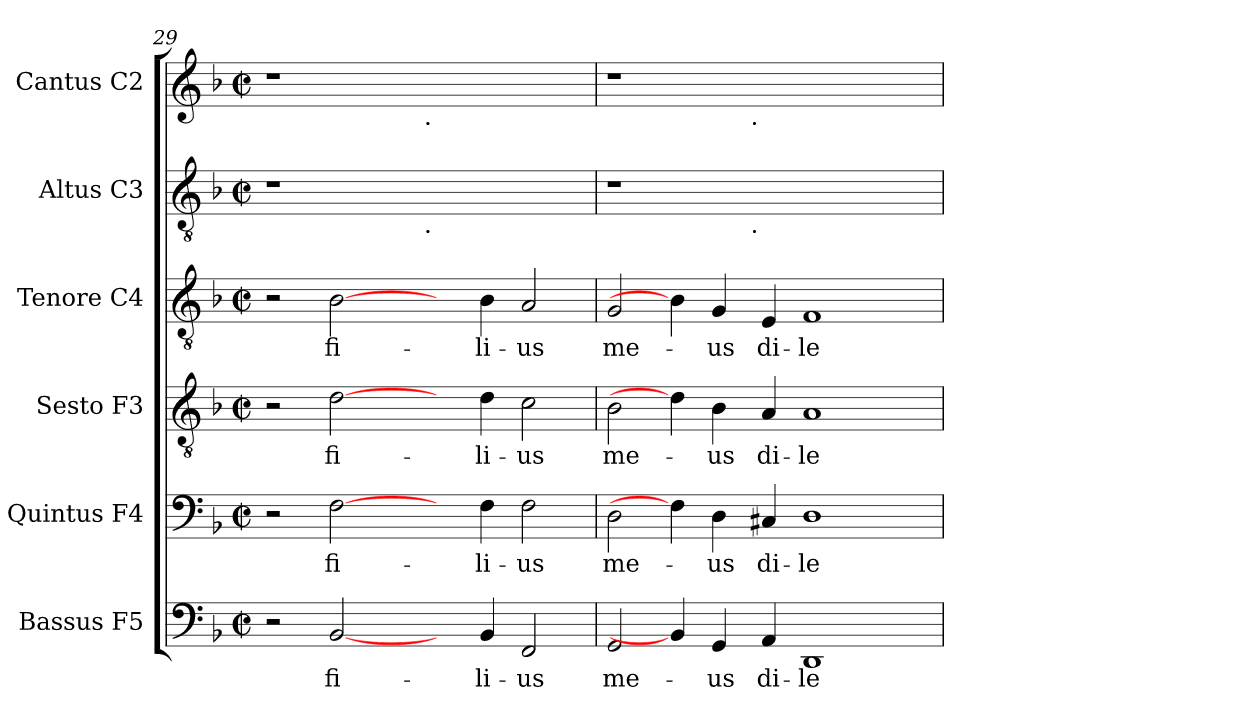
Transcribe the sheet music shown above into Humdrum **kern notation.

**kern	**text	**kern	**text	**kern	**text	**kern	**text	**kern	**kern
*part6	*part6	*part5	*part5	*part4	*part4	*part3	*part3	*part2	*part1
*staff6	*staff6	*staff5	*staff5	*staff4	*staff4	*staff3	*staff3	*staff2	*staff1
*I"Bassus  F5	*	*I"Quintus  F4	*	*I"Sesto  F3	*	*I"Tenore  C4	*	*I"Altus  C3	*I"Cantus  C2
*clefF4	*	*clefF4	*	*clefGv2	*	*clefGv2	*	*clefGv2	*clefG2
*k[b-]	*	*k[b-]	*	*k[b-]	*	*k[b-]	*	*k[b-]	*k[b-]
*F:	*	*F:	*	*F:	*	*F:	*	*F:	*F:
*M2/2	*	*M2/2	*	*M2/2	*	*M2/2	*	*M2/2	*M2/2
*met(c|)	*	*met(c|)	*	*met(c|)	*	*met(c|)	*	*met(c|)	*met(c|)
=29	=29	=29	=29	=29	=29	=29	=29	=29	=29
*	*	*	*	*	*	*	*	*^	*^
2r	.	2r	.	2r	.	2r	.	1r	2ryy	1r	2ryy
!	!LO:LY:b:cj	!	!LO:LY:b:cj	!	!LO:LY:b:cj	!	!LO:LY:b:cj	!	!	!	!
[2BB-/	fi-	[2F\	fi-	[2d\	fi-	[2B-\	fi-	.	4ryy	.	4ryy
.	.	.	.	.	.	.	.	.	8ryy	.	8ryy
.	.	.	.	.	.	.	.	.	16ryy	.	16ryy
.	.	.	.	.	.	.	.	.	64ryy	.	64ryy
!	!	!	!	!	!	!	!	!	!	!	!LO:TX:b:t=.
!	!	!	!	!	!	!	!	!	!LO:TX:b:t=.	!	!
.	.	.	.	.	.	.	.	.	1ryy	.	1ryy
4ryy	.	4ryy	.	4ryy	.	4ryy	.	1ryy	.	1ryy	.
!	!LO:LY:b:cj	!	!LO:LY:b:cj	!	!LO:LY:b:cj	!	!LO:LY:b:cj	!	!	!	!
4BB-/	-li-	4F\	-li-	4d\	-li-	4B-\	-li-	.	.	.	.
!	!LO:LY:b:cj	!	!LO:LY:b:cj	!	!LO:LY:b:cj	!	!LO:LY:b:cj	!	!	!	!
2FF/	-us	2F\	-us	2c\	-us	2A/	-us	.	.	.	.
.	.	.	.	.	.	.	.	.	32.ryy	.	32.ryy
=30	=30	=30	=30	=30	=30	=30	=30	=30	=30	=30	=30
!	!LO:LY:b:cj	!	!LO:LY:b:cj	!	!LO:LY:b:cj	!	!LO:LY:b:cj	!	!	!	!
2GG/	me-	2D\	me-	2B-\	me-	2G/	me-	1r	2ryy	1r	2ryy
4BB-/]	.	4F\]	.	4d\]	.	4B-\]	.	.	4...ryy	.	4...ryy
!	!LO:LY:b:cj	!	!LO:LY:b:cj	!	!LO:LY:b:cj	!	!LO:LY:b:cj	!	!	!	!
4GG/	-us	4D\	-us	4B-\	-us	4G/	-us	.	.	.	.
!	!	!	!	!	!	!	!	!	!	!	!LO:TX:b:t=.
!	!	!	!	!	!	!	!	!	!LO:TX:b:t=.	!	!
.	.	.	.	.	.	.	.	.	1ryy	.	1ryy
!	!LO:LY:b:cj	!	!LO:LY:b:cj	!	!LO:LY:b:cj	!	!LO:LY:b:cj	!	!	!	!
4AA/	di-	4C#X/	di-	4A/	di-	4E/	di-	1ryy	.	1ryy	.
!	!LO:LY:b:cj	!	!LO:LY:b:cj	!	!LO:LY:b:cj	!	!LO:LY:b:cj	!	!	!	!
1DD	-le-	1D	-le-	1A	-le-	1F	-le-	.	.	.	.
.	.	.	.	.	.	.	.	.	4ryy	.	4ryy
.	.	.	.	.	.	.	.	4ryy	.	4ryy	.
.	.	.	.	.	.	.	.	.	32ryy	.	32ryy
*	*	*	*	*	*	*	*	*v	*v	*	*
*	*	*	*	*	*	*	*	*	*v	*v
=	=	=	=	=	=	=	=	=	=
*-	*-	*-	*-	*-	*-	*-	*-	*-	*-
